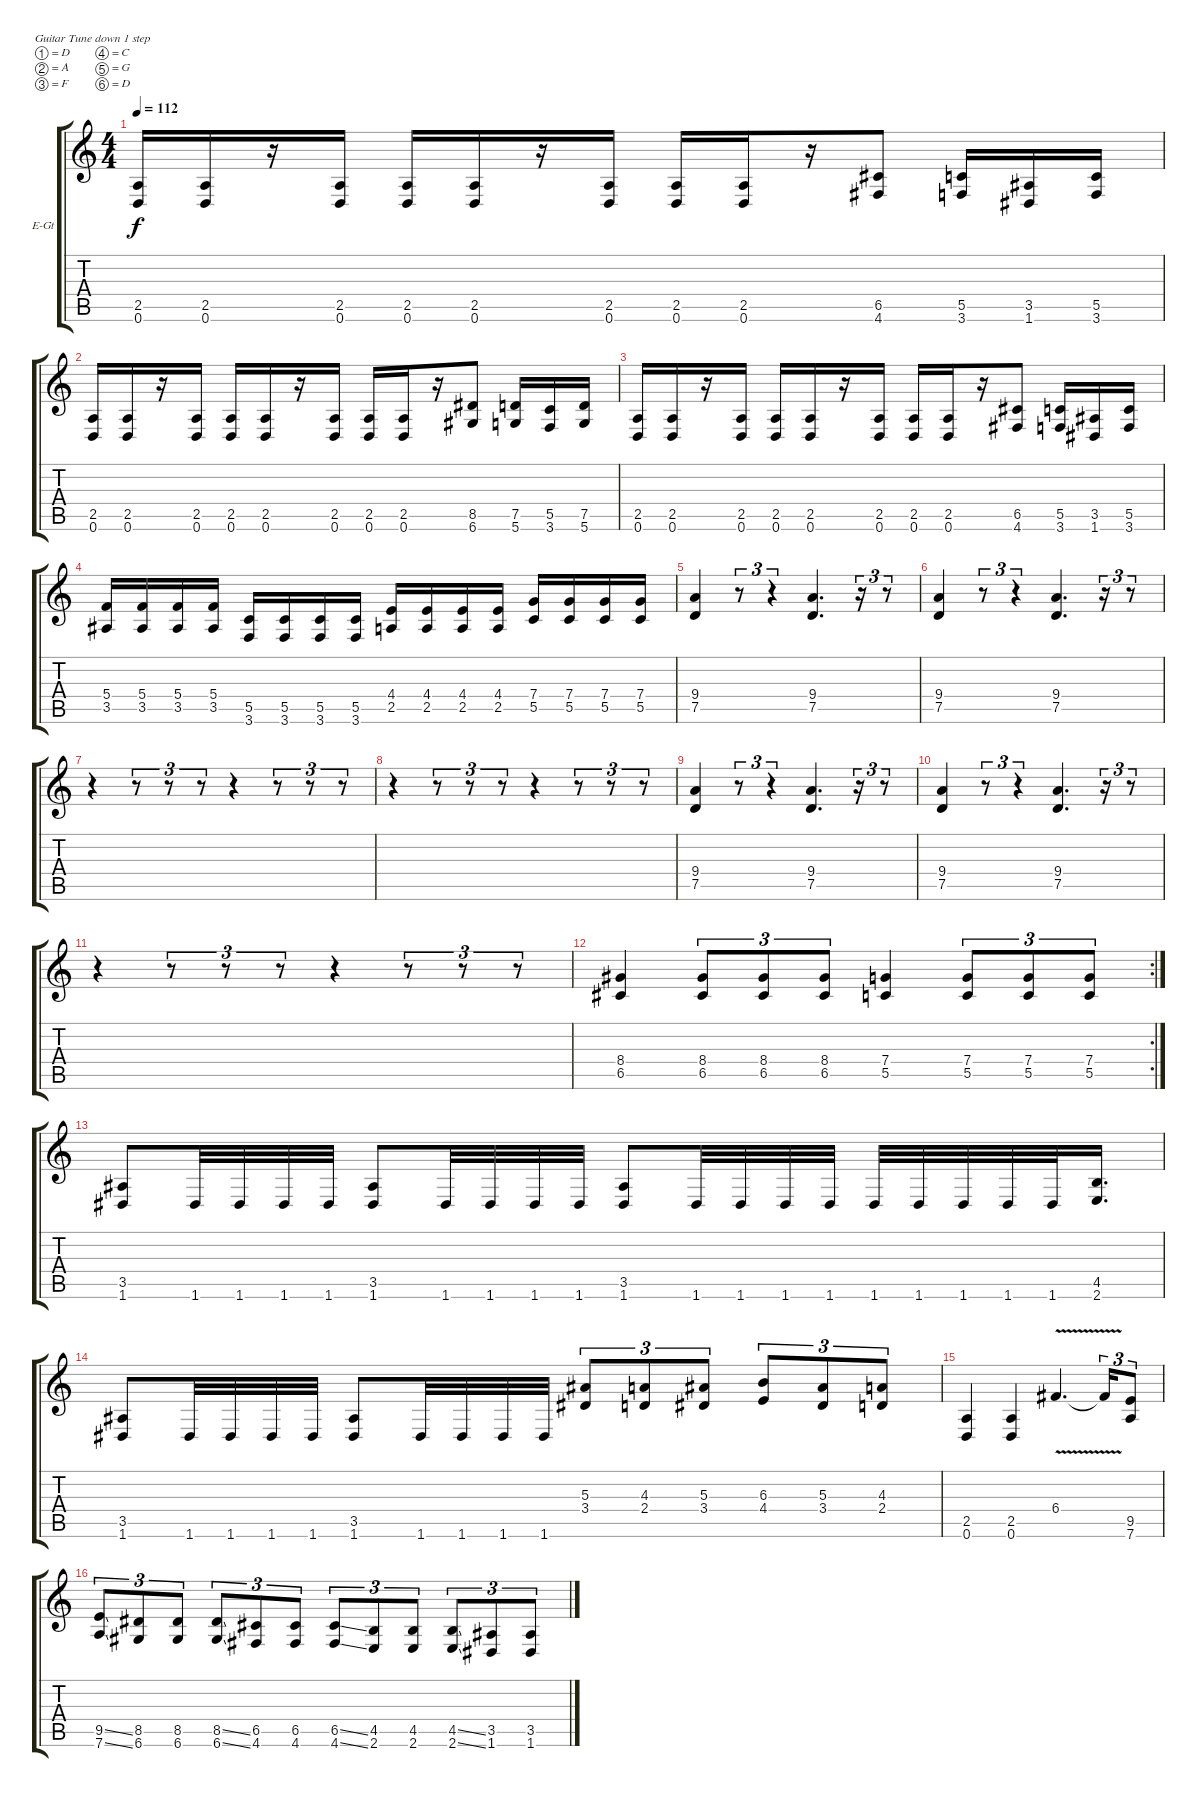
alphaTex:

\bracketExtendMode groupsimilarinstruments
\firstSystemTrackNameOrientation horizontal
\otherSystemsTrackNameOrientation horizontal
\track ("Gian" "E-Gt") {instrument distortionguitar}
\staff {score tabs}
\tuning (D4 A3 F3 C3 G2 D2)
\ts (4 4)
\tempo 112
\clef g2
\ks c
(2.5 0.6).16{dy f} (2.5 0.6).16 r.16 (2.5 0.6).16 (2.5 0.6).16 (2.5 0.6).16 r.16 (2.5 0.6).16 (2.5 0.6).16 (2.5 0.6).16 r.16 (6.5 4.6).8 (5.5 3.6).16 (3.5 1.6).16 (5.5 3.6).16 |
(2.5 0.6).16 (2.5 0.6).16 r.16 (2.5 0.6).16 (2.5 0.6).16 (2.5 0.6).16 r.16 (2.5 0.6).16 (2.5 0.6).16 (2.5 0.6).16 r.16 (8.5 6.6).8 (7.5 5.6).16 (5.5 3.6).16 (7.5 5.6).16 |
(2.5 0.6).16 (2.5 0.6).16 r.16 (2.5 0.6).16 (2.5 0.6).16 (2.5 0.6).16 r.16 (2.5 0.6).16 (2.5 0.6).16 (2.5 0.6).16 r.16 (6.5 4.6).8 (5.5 3.6).16 (3.5 1.6).16 (5.5 3.6).16 |
(5.4 3.5).16 (5.4 3.5).16 (5.4 3.5).16 (5.4 3.5).16 (5.5 3.6).16 (5.5 3.6).16 (5.5 3.6).16 (5.5 3.6).16 (4.4 2.5).16 (4.4 2.5).16 (4.4 2.5).16 (4.4 2.5).16 (7.4 5.5).16 (7.4 5.5).16 (7.4 5.5).16 (7.4 5.5).16 |
(9.4 7.5).4 r.8{tu (3 2)} r.4{tu (3 2)} (9.4 7.5).4{d} r.16{tu (3 2)} r.8{tu (3 2)} |
(9.4 7.5).4 r.8{tu (3 2)} r.4{tu (3 2)} (9.4 7.5).4{d} r.16{tu (3 2)} r.8{tu (3 2)} |
r.4 r.8{tu (3 2)} r.8{tu (3 2)} r.8{tu (3 2)} r.4 r.8{tu (3 2)} r.8{tu (3 2)} r.8{tu (3 2)} |
r.4 r.8{tu (3 2)} r.8{tu (3 2)} r.8{tu (3 2)} r.4 r.8{tu (3 2)} r.8{tu (3 2)} r.8{tu (3 2)} |
(9.4 7.5).4 r.8{tu (3 2)} r.4{tu (3 2)} (9.4 7.5).4{d} r.16{tu (3 2)} r.8{tu (3 2)} |
(9.4 7.5).4 r.8{tu (3 2)} r.4{tu (3 2)} (9.4 7.5).4{d} r.16{tu (3 2)} r.8{tu (3 2)} |
r.4 r.8{tu (3 2)} r.8{tu (3 2)} r.8{tu (3 2)} r.4 r.8{tu (3 2)} r.8{tu (3 2)} r.8{tu (3 2)} |
\rc 2
(8.4 6.5).4 (8.4 6.5).8{tu (3 2)} (8.4 6.5).8{tu (3 2)} (8.4 6.5).8{tu (3 2)} (7.4 5.5).4 (7.4 5.5).8{tu (3 2)} (7.4 5.5).8{tu (3 2)} (7.4 5.5).8{tu (3 2)} |
(3.5 1.6).8 1.6.32 1.6.32 1.6.32 1.6.32 (3.5 1.6).8 1.6.32 1.6.32 1.6.32 1.6.32 (3.5 1.6).8 1.6.32 1.6.32 1.6.32 1.6.32 1.6.32 1.6.32 1.6.32 1.6.32 1.6.32 (4.5 2.6).16{d} |
(3.5 1.6).8 1.6.32 1.6.32 1.6.32 1.6.32 (3.5 1.6).8 1.6.32 1.6.32 1.6.32 1.6.32 (5.3 3.4).8{tu (3 2)} (4.3 2.4).8{tu (3 2)} (5.3 3.4).8{tu (3 2)} (6.3 4.4).8{tu (3 2)} (5.3 3.4).8{tu (3 2)} (4.3 2.4).8{tu (3 2)} |
(2.5 0.6).4 (2.5 0.6).4 6.4{v}.4{d} 6.4{t}.16{tu (3 2)} (9.5 7.6).8{tu (3 2)} |
(9.5{ss} 7.6{ss}).8{tu (3 2)} (8.5 6.6).8{tu (3 2)} (8.5 6.6).8{tu (3 2)} (8.5{ss} 6.6{ss}).8{tu (3 2)} (6.5 4.6).8{tu (3 2)} (6.5 4.6).8{tu (3 2)} (6.5{ss} 4.6{ss}).8{tu (3 2)} (4.5 2.6).8{tu (3 2)} (4.5 2.6).8{tu (3 2)} (4.5{ss} 2.6{ss}).8{tu (3 2)} (3.5 1.6).8{tu (3 2)} (3.5 1.6).8{tu (3 2)}
